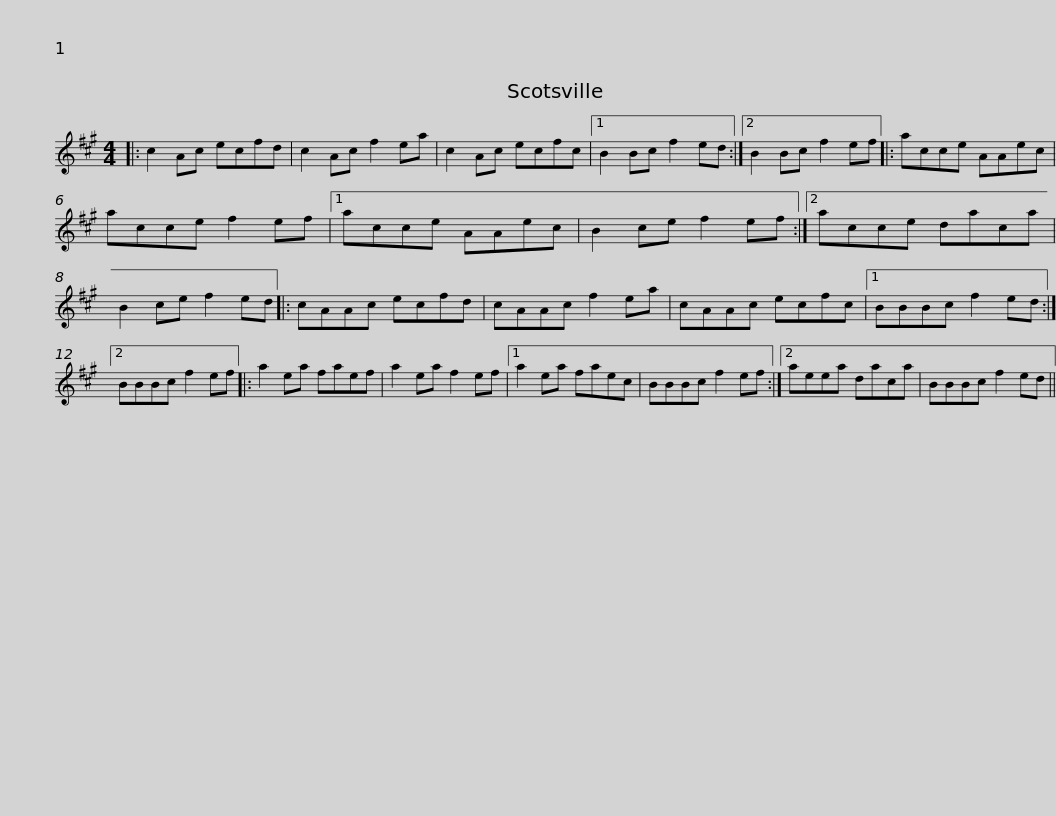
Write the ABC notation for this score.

X:1
L:1/8
M:4/4
I:linebreak $
K:A
V:1 treble
V:1
|: c2 Ac ecfd | c2 Ac f2 ea | c2 Ac ecfc |1 B2 Bc f2 ed :|2 B2 Bc f2 ef |: %5
 acce AAec |$ acce f2 ef |1 acce AAec | B2 ce f2 ef :|2 acce daca | %10
 B2 ce f2 ed |: cAAc ecfd |$ cAAc f2 ea | cAAc ecfc |1 BBBc f2 ed :|2 %15
 BBBc f2 ef |: a2 ea faef | a2 ea f2 ef |1$ a2 ea faec | BBBc f2 ef :|2 %20
 aeea daca | BBBc f2 ed || %22
